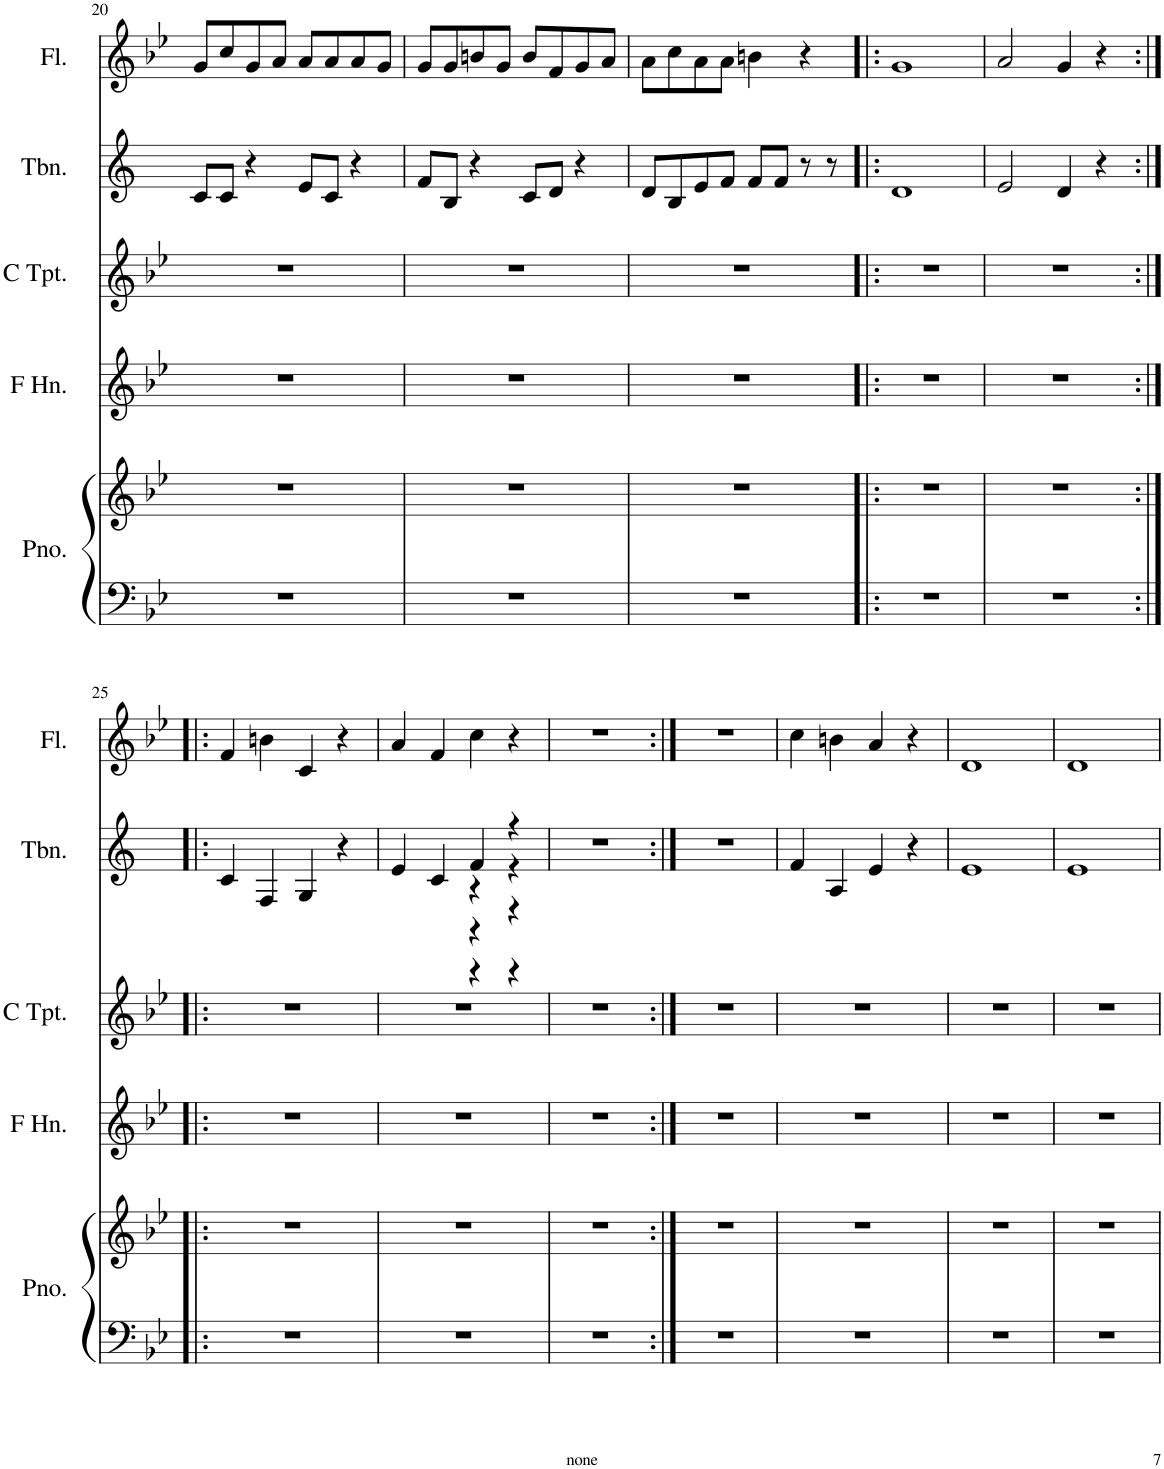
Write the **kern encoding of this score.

**kern	**kern	**kern	**kern	**kern	**kern
*part5	*part5	*part4	*part3	*part2	*part1
*staff6	*staff5	*staff4	*staff3	*staff2	*staff1
*I"Piano	*	*I"Horn in F	*I"C Trumpet	*I"Trombone	*I"Flute
*I'Pno.	*	*	*I'C Tpt.	*I'Tbn.	*I'Fl.
!!LO:PB:g=z
*clefF4	*clefG2	*clefG2	*clefG2	*clefG2	*clefG2
*	*	*ITrd4c7	*	*	*
*k[b-e-]	*k[b-e-]	*k[b-e-]	*k[b-e-]	*k[]	*k[b-e-]
*M4/4	*M4/4	*M4/4	*M4/4	*M4/4	*M4/4
*met(c)	*met(c)	*met(c)	*met(c)	*met(c)	*met(c)
=20	=20	=20	=20	=20	=20
1r	1r	1r	1r	8c/L	8g/L
.	.	.	.	8c/J	8cc/
.	.	.	.	4r	8g/
.	.	.	.	.	8a/J
.	.	.	.	8e/L	8a/L
.	.	.	.	8c/J	8a/
.	.	.	.	4r	8a/
.	.	.	.	.	8g/J
=21	=21	=21	=21	=21	=21
1r	1r	1r	1r	8f/L	8g/L
.	.	.	.	8B/J	8g/
.	.	.	.	4r	8bn/
.	.	.	.	.	8g/J
.	.	.	.	8c/L	8b/L
.	.	.	.	8d/J	8f/
.	.	.	.	4r	8g/
.	.	.	.	.	8a/J
=22	=22	=22	=22	=22	=22
1r	1r	1r	1r	8d/L	8a\L
.	.	.	.	8B/	8cc\
.	.	.	.	8e/	8a\
.	.	.	.	8f/J	8a\J
.	.	.	.	8f/L	4bn\
.	.	.	.	8f/J	.
.	.	.	.	8r	4r
.	.	.	.	8r	.
=23!|:	=23!|:	=23!|:	=23!|:	=23!|:	=23!|:
1r	1r	1r	1r	1d	1g
=24	=24	=24	=24	=24	=24
1r	1r	1r	1r	2e/	2a/
.	.	.	.	4d/	4g/
.	.	.	.	4r	4r
!!LO:LB:g=z
=25:|!|:	=25:|!|:	=25:|!|:	=25:|!|:	=25:|!|:	=25:|!|:
1r	1r	1r	1r	4c/	4f/
.	.	.	.	4F/	4bn\
.	.	.	.	4G/	4c/
.	.	.	.	4r	4r
=26	=26	=26	=26	=26	=26
*	*	*	*	*^	*
*	*	*	*	*	*^	*
*	*	*	*	*	*	*^	*
1r	1r	1r	1r	4e/	2ryy	2ryy	2ryy	4a/
.	.	.	.	4c/	.	.	.	4f/
.	.	.	.	4f/	4r	4r	4r	4cc\
.	.	.	.	4r	4r	4r	4r	4r
*	*	*	*	*v	*v	*v	*v	*
=27	=27	=27	=27	=27	=27
1r	1r	1r	1r	1r	1r
=28:|!	=28:|!	=28:|!	=28:|!	=28:|!	=28:|!
1r	1r	1r	1r	1r	1r
=29	=29	=29	=29	=29	=29
1r	1r	1r	1r	4f/	4cc\
.	.	.	.	4A/	4bn\
.	.	.	.	4e/	4a/
.	.	.	.	4r	4r
=30	=30	=30	=30	=30	=30
1r	1r	1r	1r	1e	1d
=31	=31	=31	=31	=31	=31
1r	1r	1r	1r	1e	1d
=	=	=	=	=	=
*-	*-	*-	*-	*-	*-
